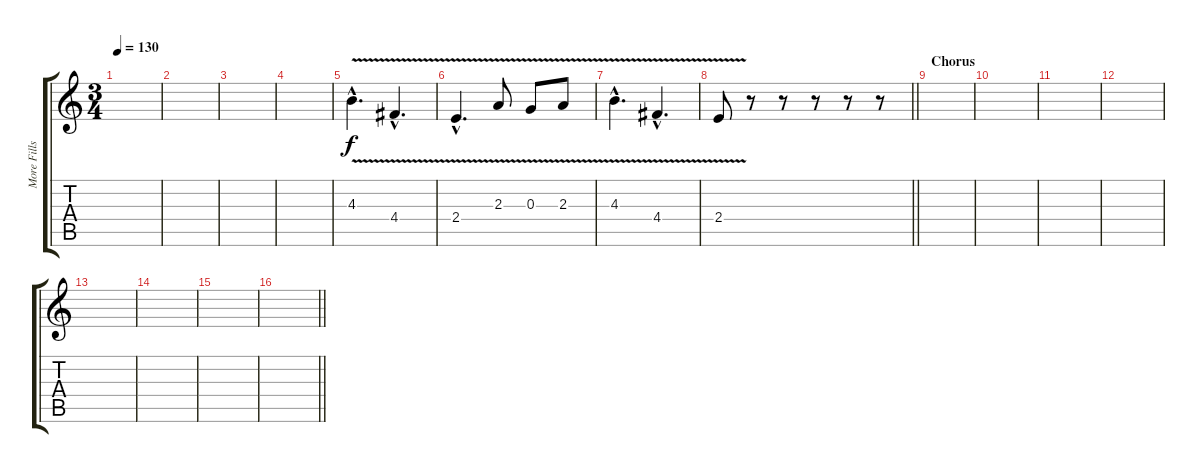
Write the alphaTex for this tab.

\track ("More Fills" "More Fills") {instrument distortionguitar}
\staff {score tabs}
\tuning (E4 B3 G3 D3 A2 E2) {hide}
\ts (3 4)
\tempo 130
\clef g2
\ks c
|
|
|
|
4.3{v hac}.4{d} 4.4{v hac}.4{d} |
2.4{v hac}.4{d} 2.3{v}.8 0.3{v}.8 2.3{v}.8 |
4.3{v hac}.4{d} 4.4{v hac}.4{d} |
\barLineRight lightlight
2.4{v}.8 r.8 r.8 r.8 r.8 r.8 |
\section ("" "Chorus")
|
|
|
|
|
|
|
\barLineRight lightlight
